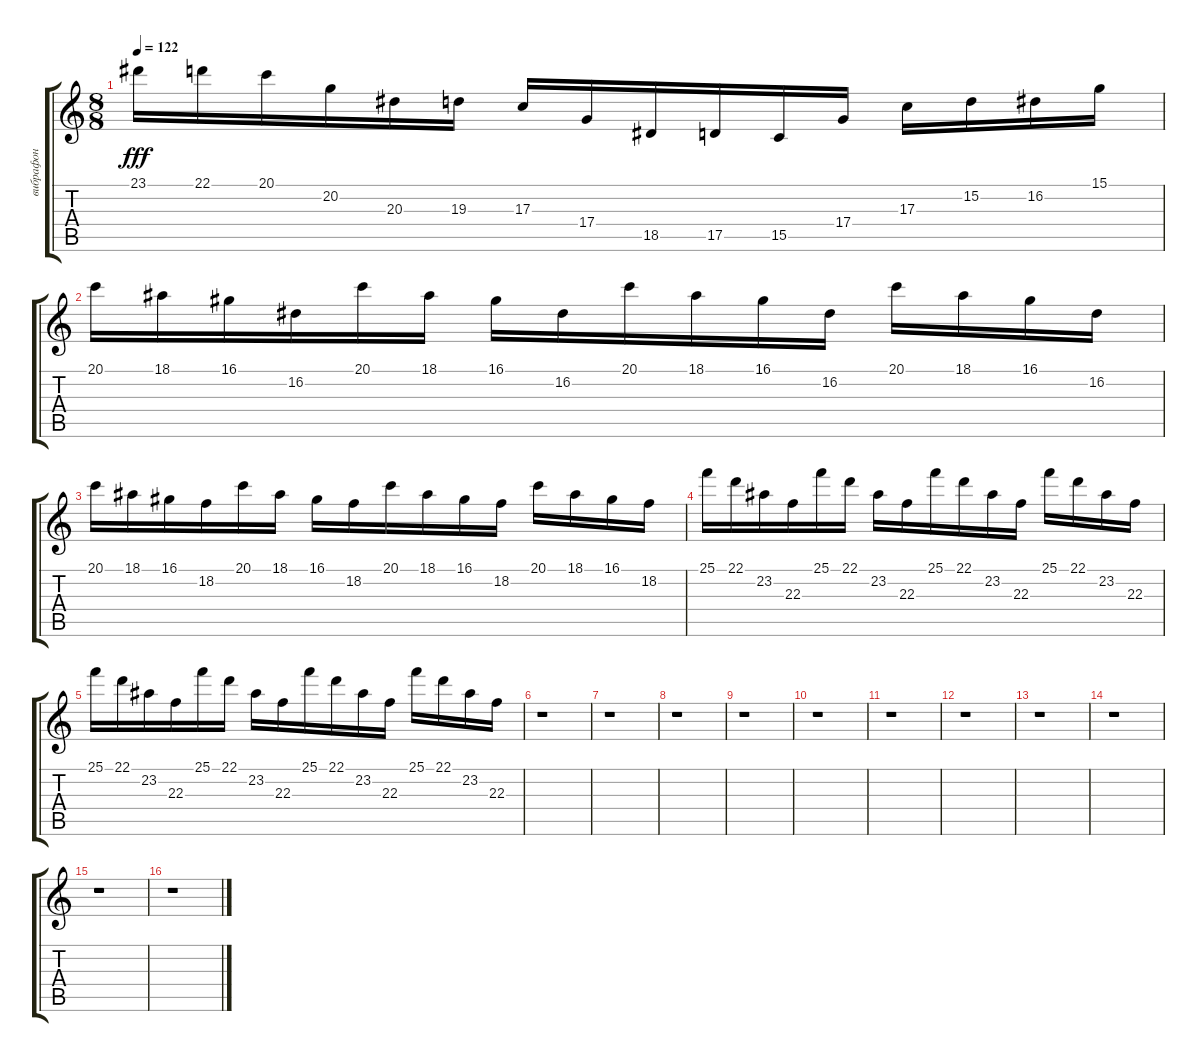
\track ("вибрафон" "вибрафон") {instrument vibraphone}
\staff {score tabs}
\tuning (E4 B3 G3 D3 A2 E2) {hide}
\ts (8 8)
\tempo 122
\clef g2
\ks c
23.1.16{dy fff} 22.1.16 20.1.16 20.2.16 20.3.16 19.3.16 17.3.16 17.4.16 18.5.16 17.5.16 15.5.16 17.4.16 17.3.16 15.2.16 16.2.16 15.1.16 |
20.1.16 18.1.16 16.1.16 16.2.16 20.1.16 18.1.16 16.1.16 16.2.16 20.1.16 18.1.16 16.1.16 16.2.16 20.1.16 18.1.16 16.1.16 16.2.16 |
20.1.16 18.1.16 16.1.16 18.2.16 20.1.16 18.1.16 16.1.16 18.2.16 20.1.16 18.1.16 16.1.16 18.2.16 20.1.16 18.1.16 16.1.16 18.2.16 |
25.1.16 22.1.16 23.2.16 22.3.16 25.1.16 22.1.16 23.2.16 22.3.16 25.1.16 22.1.16 23.2.16 22.3.16 25.1.16 22.1.16 23.2.16 22.3.16 |
25.1.16 22.1.16 23.2.16 22.3.16 25.1.16 22.1.16 23.2.16 22.3.16 25.1.16 22.1.16 23.2.16 22.3.16 25.1.16 22.1.16 23.2.16 22.3.16 |
r.1 |
r.1 |
r.1 |
r.1 |
r.1 |
r.1 |
r.1 |
r.1 |
r.1 |
r.1 |
r.1
